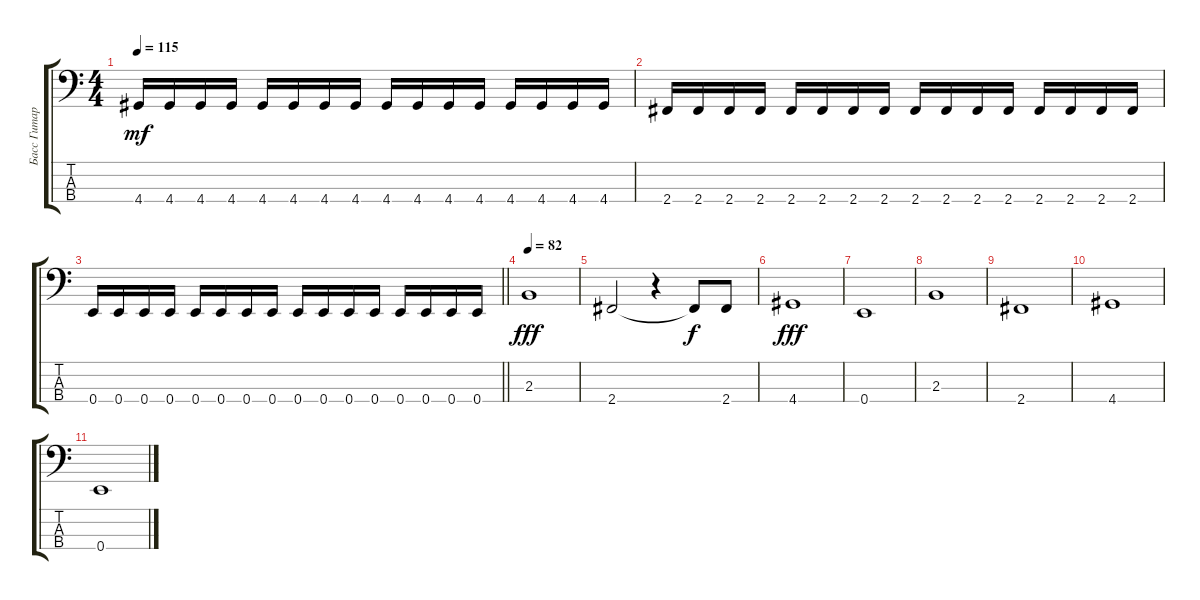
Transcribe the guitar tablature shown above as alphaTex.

\track ("Басс Гитара" "Басс Гитар") {instrument electricbasspick}
\staff {score tabs}
\tuning (G2 D2 A1 E1) {hide}
\ts (4 4)
\tempo 115
\clef f4
\ks c
4.4.16{dy mf} 4.4.16 4.4.16 4.4.16 4.4.16 4.4.16 4.4.16 4.4.16 4.4.16 4.4.16 4.4.16 4.4.16 4.4.16 4.4.16 4.4.16 4.4.16 |
2.4.16 2.4.16 2.4.16 2.4.16 2.4.16 2.4.16 2.4.16 2.4.16 2.4.16 2.4.16 2.4.16 2.4.16 2.4.16 2.4.16 2.4.16 2.4.16 |
\barLineRight lightlight
0.4.16 0.4.16 0.4.16 0.4.16 0.4.16 0.4.16 0.4.16 0.4.16 0.4.16 0.4.16 0.4.16 0.4.16 0.4.16 0.4.16 0.4.16 0.4.16 |
\tempo 82
2.3.1{dy fff} |
2.4.2 r.4 2.4{t}.8{dy f} 2.4.8 |
4.4.1{dy fff} |
0.4.1 |
2.3.1 |
2.4.1 |
4.4.1 |
0.4.1
